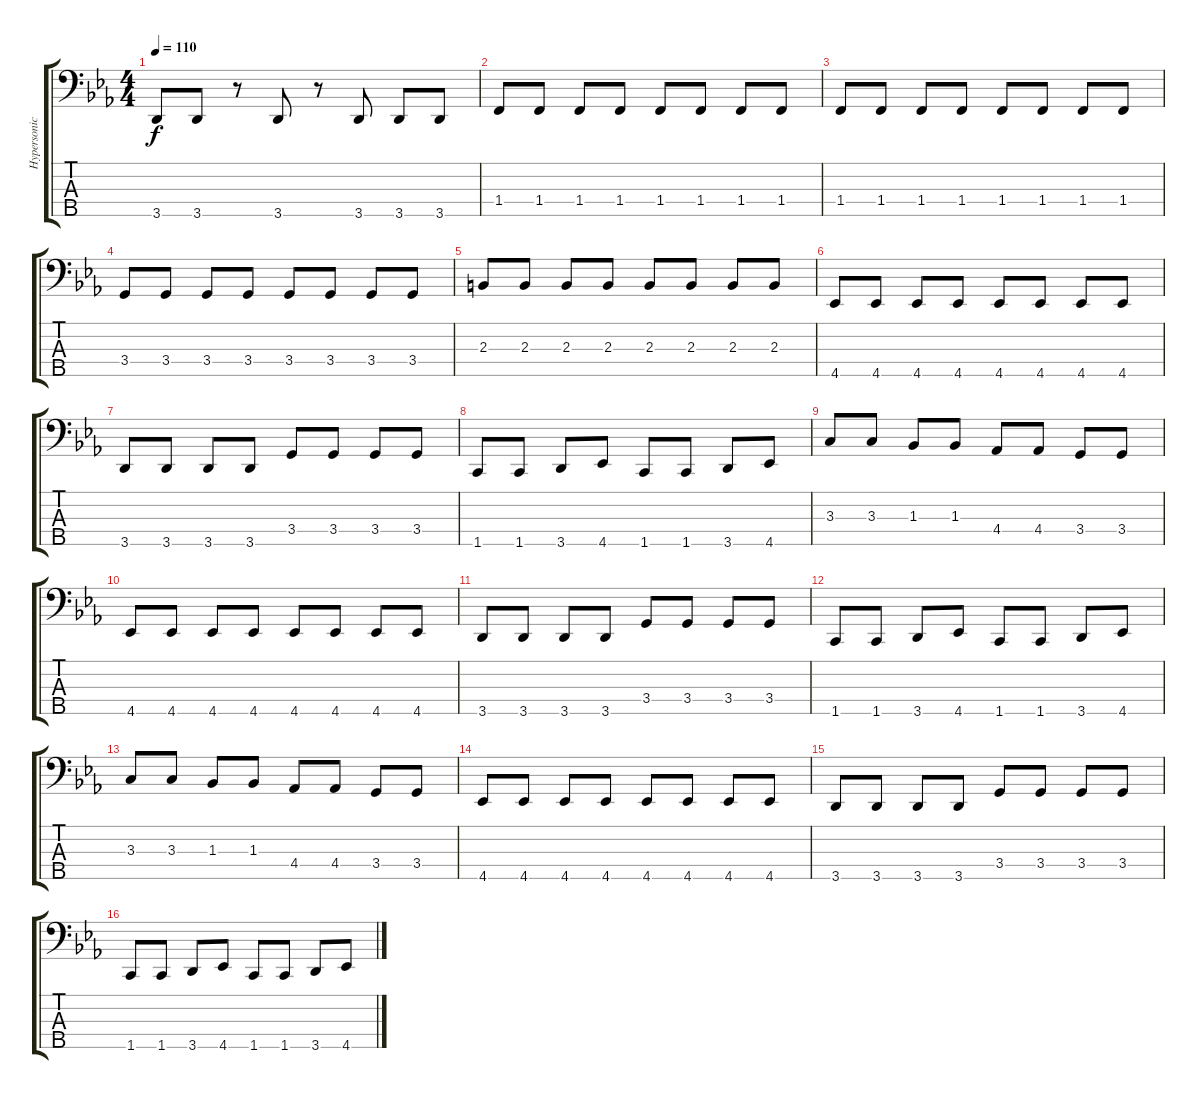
\track ("Hypersonic 01" "Hypersonic") {instrument electricbassfinger}
\staff {score tabs}
\tuning (G2 D2 A1 E1 B0) {hide}
\ts (4 4)
\tempo 110
\clef f4
\ks cminor
3.5.8{dy f} 3.5.8 r.8 3.5.8 r.8 3.5.8 3.5.8 3.5.8 |
1.4.8 1.4.8 1.4.8 1.4.8 1.4.8 1.4.8 1.4.8 1.4.8 |
1.4.8 1.4.8 1.4.8 1.4.8 1.4.8 1.4.8 1.4.8 1.4.8 |
3.4.8 3.4.8 3.4.8 3.4.8 3.4.8 3.4.8 3.4.8 3.4.8 |
2.3.8 2.3.8 2.3.8 2.3.8 2.3.8 2.3.8 2.3.8 2.3.8 |
4.5.8 4.5.8 4.5.8 4.5.8 4.5.8 4.5.8 4.5.8 4.5.8 |
3.5.8 3.5.8 3.5.8 3.5.8 3.4.8 3.4.8 3.4.8 3.4.8 |
1.5.8 1.5.8 3.5.8 4.5.8 1.5.8 1.5.8 3.5.8 4.5.8 |
3.3.8 3.3.8 1.3.8 1.3.8 4.4.8 4.4.8 3.4.8 3.4.8 |
4.5.8 4.5.8 4.5.8 4.5.8 4.5.8 4.5.8 4.5.8 4.5.8 |
3.5.8 3.5.8 3.5.8 3.5.8 3.4.8 3.4.8 3.4.8 3.4.8 |
1.5.8 1.5.8 3.5.8 4.5.8 1.5.8 1.5.8 3.5.8 4.5.8 |
3.3.8 3.3.8 1.3.8 1.3.8 4.4.8 4.4.8 3.4.8 3.4.8 |
4.5.8 4.5.8 4.5.8 4.5.8 4.5.8 4.5.8 4.5.8 4.5.8 |
3.5.8 3.5.8 3.5.8 3.5.8 3.4.8 3.4.8 3.4.8 3.4.8 |
1.5.8 1.5.8 3.5.8 4.5.8 1.5.8 1.5.8 3.5.8 4.5.8
